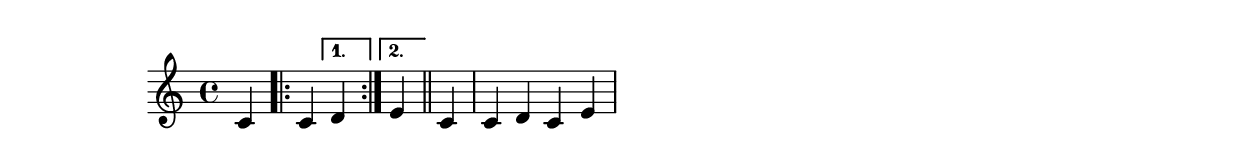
\version "2.11.51"

\header { texidoc = "Volta repeats may be unfolded through the music
    function @code{\unfoldRepeats}."

}

nots = \relative c'   {
    c4 \repeat volta 2 c4 \alternative { d e  }
}
\layout {ragged-right = ##t} 

\context Voice {
    \nots
    \bar "||"
    \unfoldRepeats \nots
}

